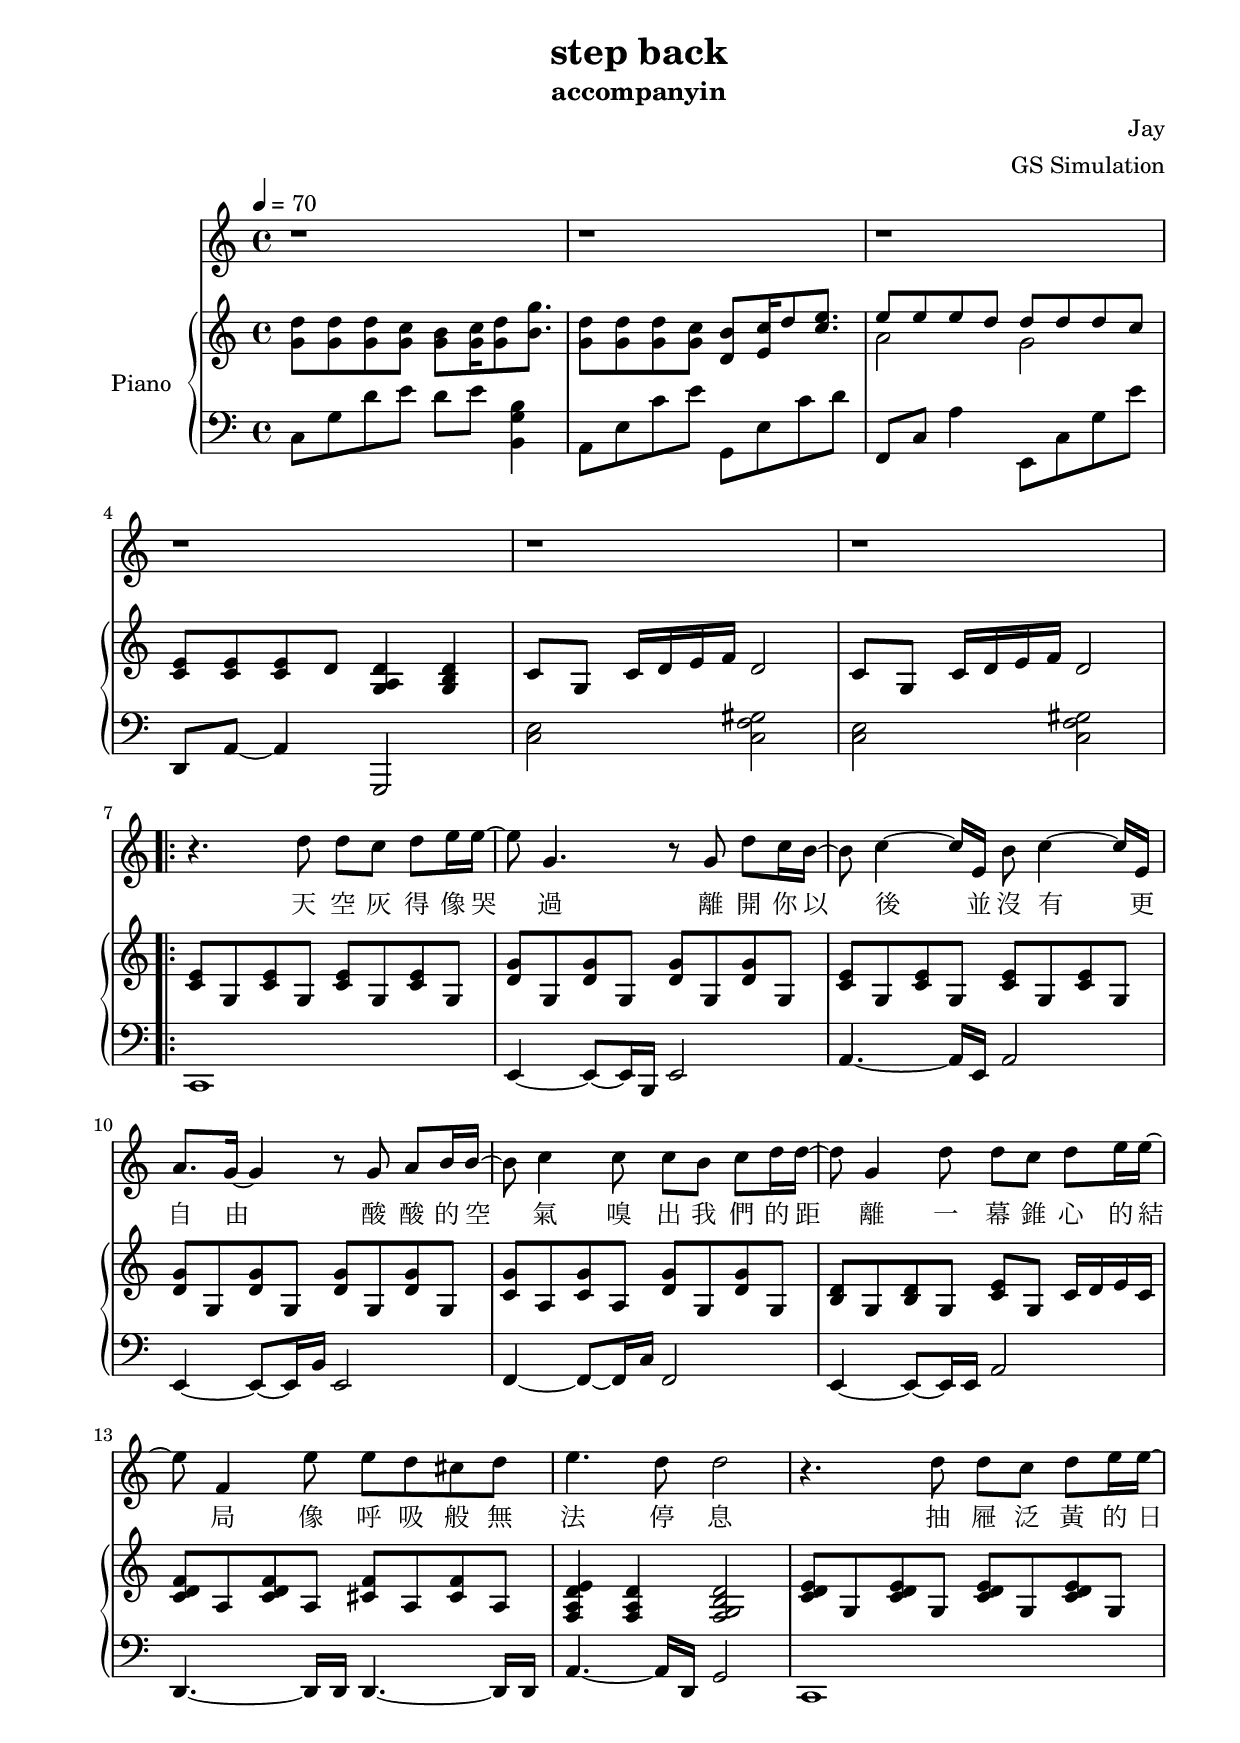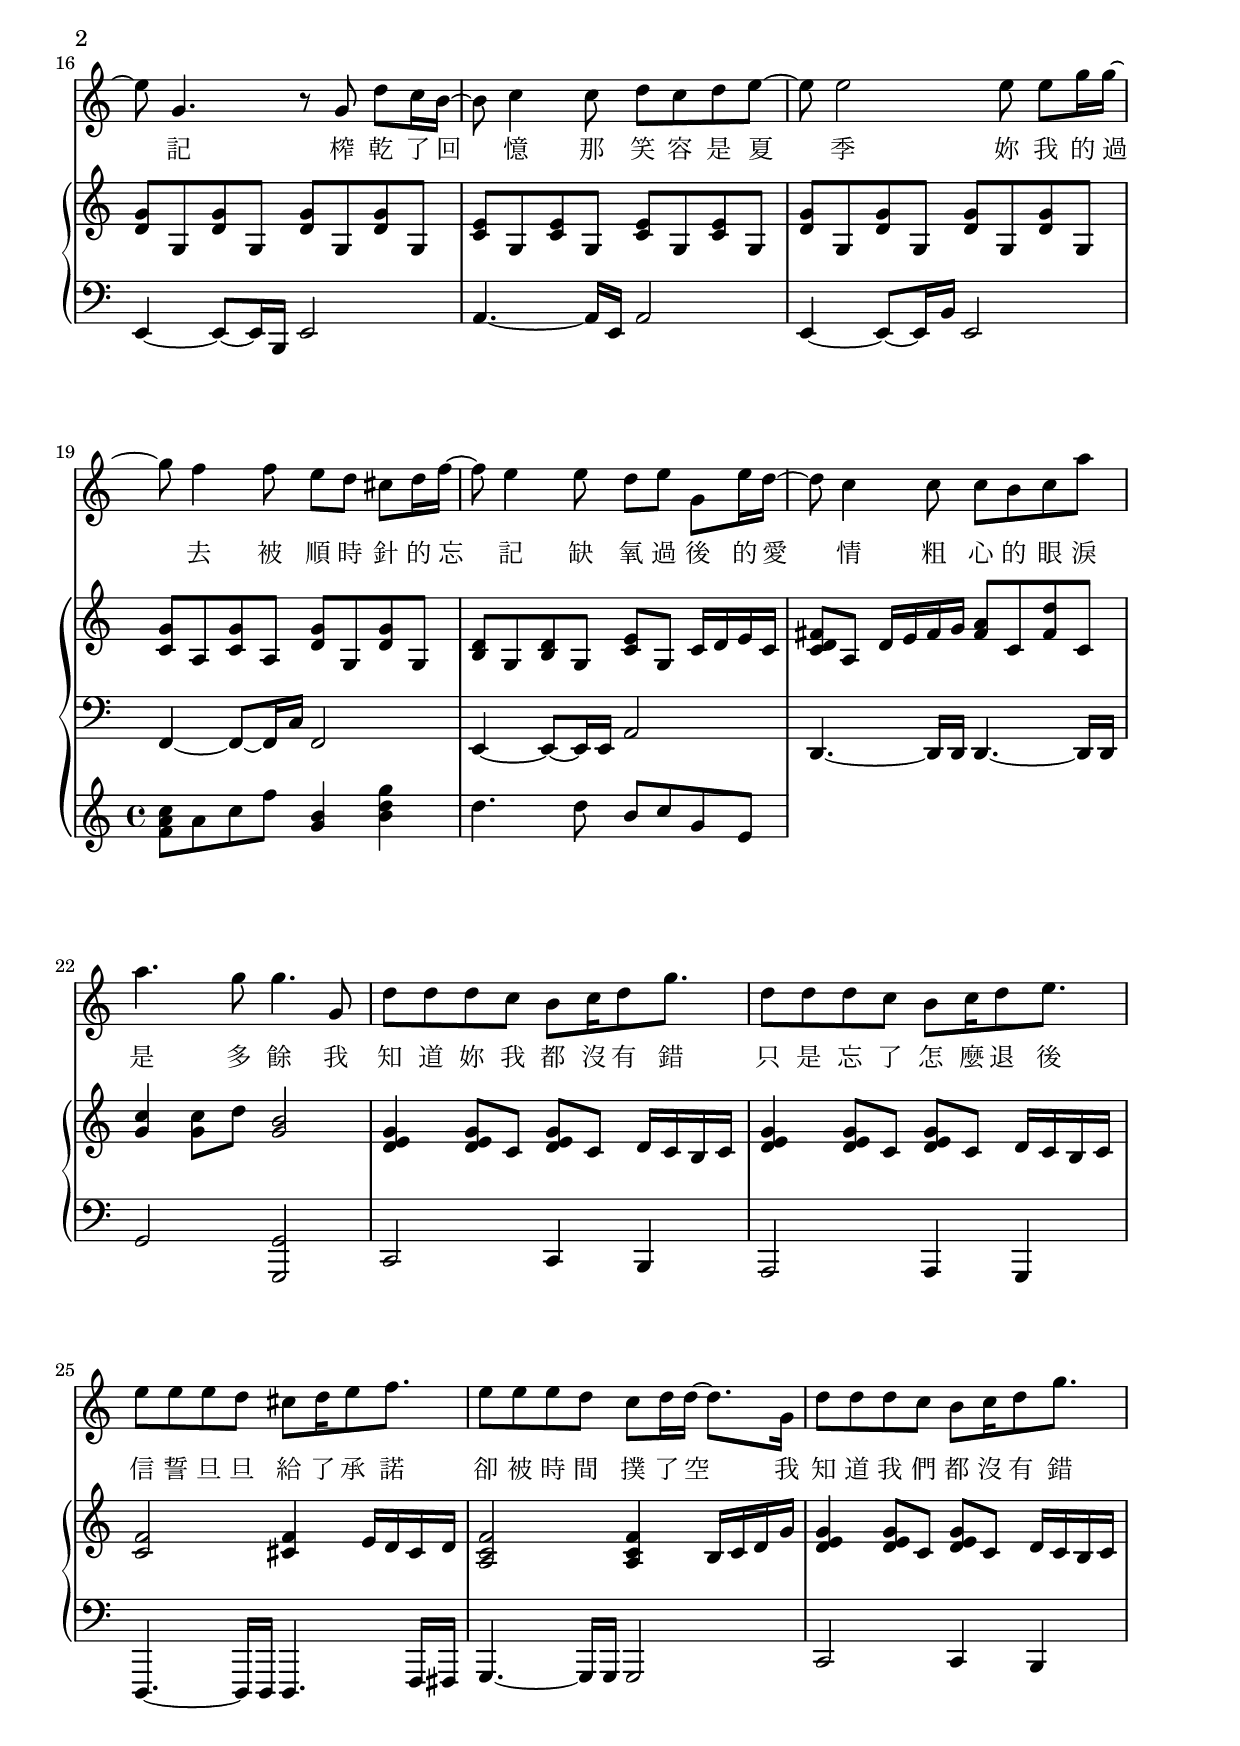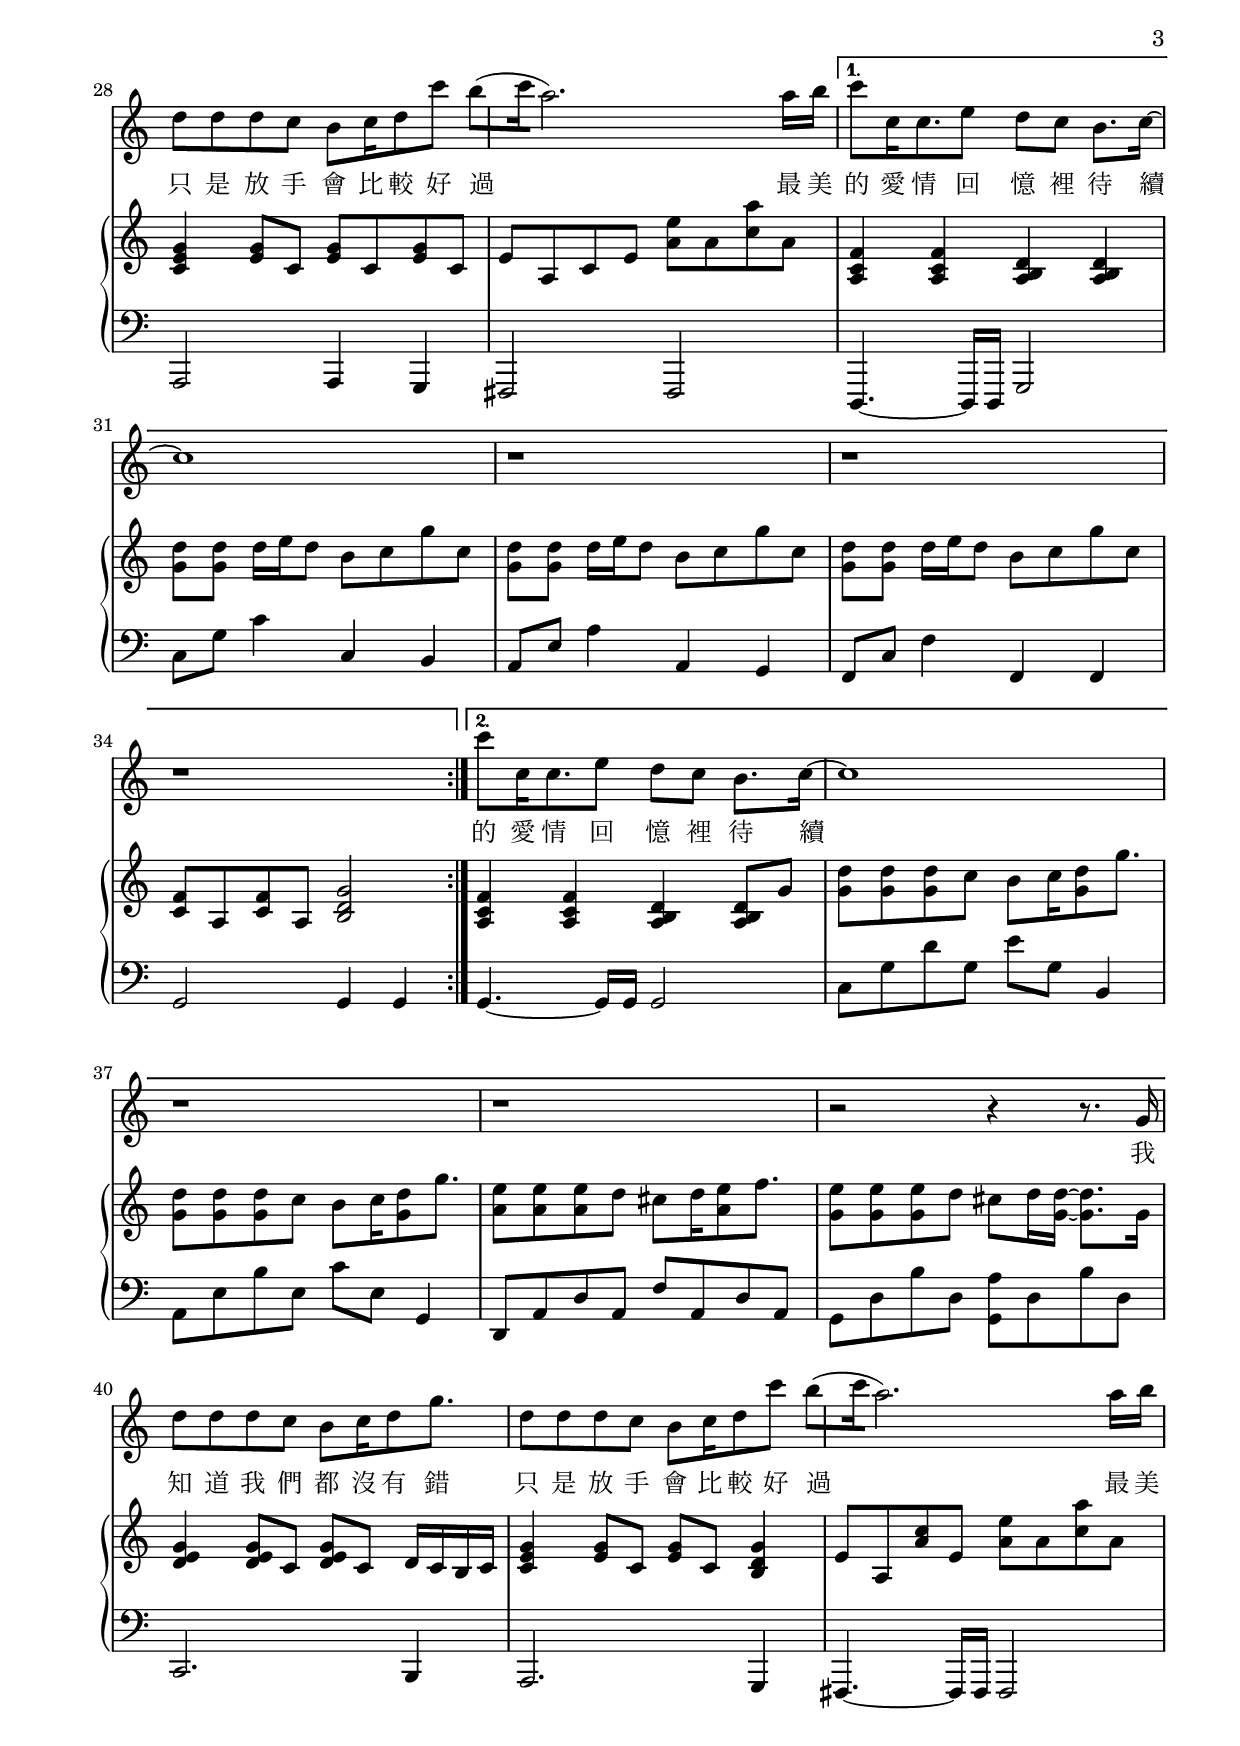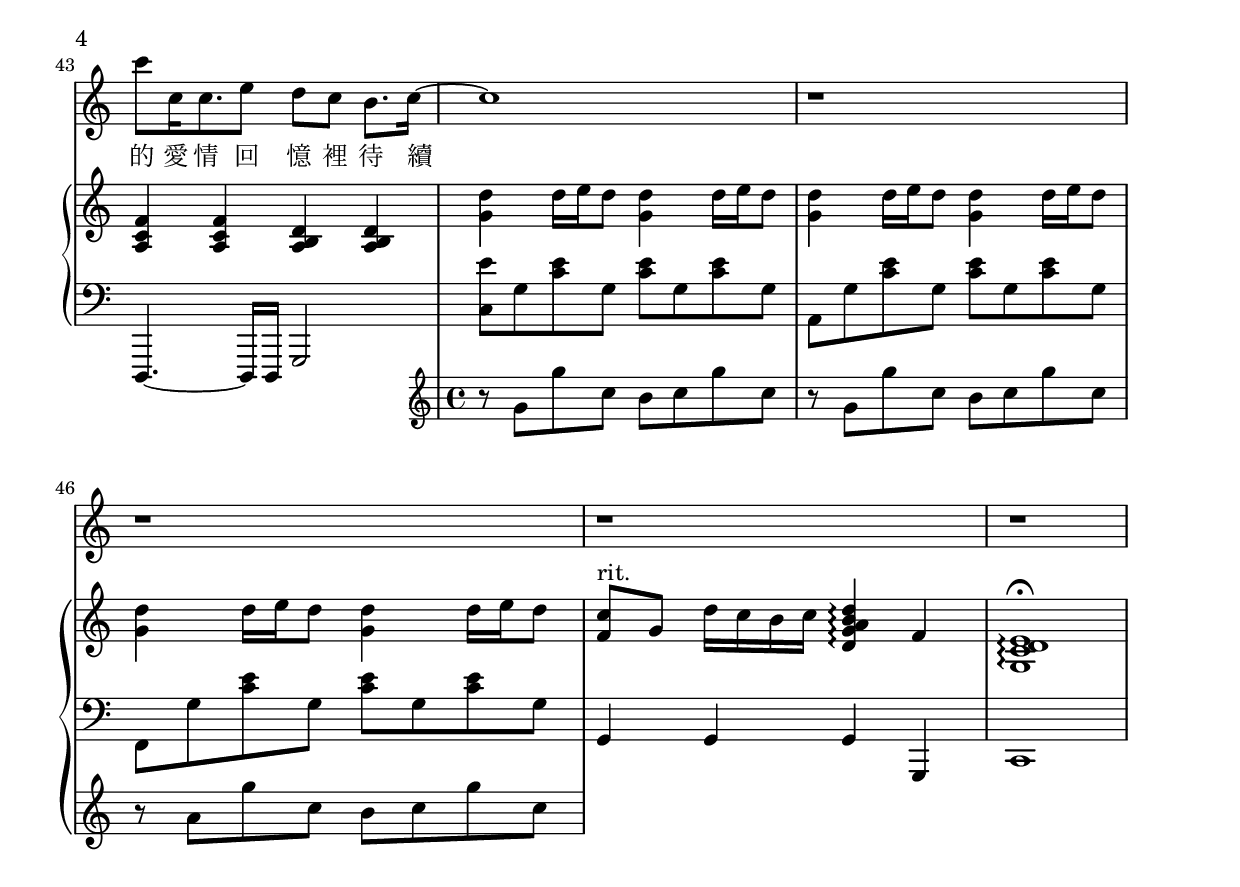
#(set-default-paper-size "a4")

\paper {
  two-sided = ##t
  inner-margin = 0.5\in
  outer-margin = 0.5\in
  binding-offset = 0.25\in
}

\header{
  title = "step back"
  subtitle = "accompanyin"
  composer = "Jay"
  arranger = "GS Simulation"
}


melody = \relative c'' {\tempo 4 = 70
  % B part
  r1 
  r 
  r 
  r 
  r 
  r 
  r4. d8 d c d e16 e16~
  e8 g,4. r8 g8 d' c16 b16~ 
  b8 c4 ~c16 e,16 b'8 c4~c16 e,16 
  a8. g16~g4 r8 g8 a b16 b16~
  b8 c4 c8 c b c d16 d16~ 
  d8 g,4 d'8 d c d e16 e16~
  e8 f,4 e'8 e d cis d
  e4. d8 d2  

  r4. d8 d c d e16 e16~
  e8 g,4. r8 g8 d' c16 b16~ 
  b8 c4 c8 d c d e8~
  e8 e2 e8 e g16 g16~
  g8 f4 f8 e d cis d16 f16~
  f8 e4 e8 d e g, e'16 d16~
  d8 c4 c8 c b c a' 
  a4. g8 g4. g,8

  % C part
  d'8 d d c b c16 d8 g8. 
  d8 d d c b c16 d8 e8. 
  e8 e e d cis d16 e8 f8.
  e8 e e d c d16 d16~ d8. g,16

  d'8 d d c b c16 d8 g8. 
  d8 d d c b c16 d8 c'8 
  b8([ c16 a2. ]) a16 b
  % repeat 1
  c8 c,16 c8. e8 d c b8. c16~
  c1
  
  r1 r1 r1
  % repeat 2
  c'8 c,16 c8. e8 d c b8. c16~
  c1 r1 r1 r2 r4 r8. g16
  
  d'8 d d c b c16 d8 g8. 
  d8 d d c b c16 d8 c'8 
  b8([ c16 a2. ]) a16 b
  c8 c,16 c8. e8 d c b8. c16~
  c1 r1 r1 r1 r1

}

text = \lyricmode {
天 空 灰 得 像 哭 過
離 開 你 以 後 並 沒 有   更 自 由 
酸 酸 的 空 氣   嗅 出 我 們 的 距 離 
一 幕 錐 心 的 結 局   像 呼 吸 般 無 法 停 息     

抽 屜 泛 黃 的 日 記   榨 乾 了 回 憶 
那 笑 容   是 夏 季   妳 我 的 過 去 被 順 時 針 的 忘 記 
缺 氧 過 後 的 愛 情   粗 心 的 眼 淚 是 多 餘 

我 知 道 妳 我 都 沒 有 錯   只 是 忘 了 怎 麼 退 後 
信 誓 旦 旦 給 了 承 諾   卻 被 時 間 撲 了 空 

我 知 道 我 們 都 沒 有 錯   只 是 放 手 會 比 較 好 過 
最 美 的 愛 情   回 憶 裡 待 續 

% repeat 2
的 愛 情   回 憶 裡 待 續  

我 知 道 我 們 都 沒 有 錯   只 是 放 手 會 比 較 好 過   
最 美 的 愛 情   回 憶 裡 待 續   
}

upper = \relative c'' {
  \time 4/4
  <g d'>8 <g d'>8 <g d'>8 <g c>8 <g b>8 <g c>16 <g d'>8 <b g'>8.
  <g d'>8 <g d'>8 <g d'>8 <g c>8 <d b'>8 <e c'>16 d'8 <c e>8.

  << { \voiceOne 
  e8 e e d d d d c
  }
  \new Voice { \voiceTwo 
  a2 g }
  >> \oneVoice

  <c, e>8 <c e> <c e> d <d a g>4 <d b g>
  c8 g c16 d e f d2
  c8 g c16 d e f d2

  % B part
  \repeat volta 2 {
  <c e>8 g <c e>8 g <c e>8 g <c e>8 g
  <d' g> g, <d' g> g, <d' g> g, <d' g> g,
  <c e>8 g <c e>8 g <c e>8 g <c e>8 g
  <d' g> g, <d' g> g, <d' g> g, <d' g> g,
  <c g'>8 a <c g'>8 a <d g>8 g, <d' g>8 g,
  <b d> g <b d> g <c e> g c16 d e c
  <c d f>8 a <c d f> a <cis f> a <cis f> a
  <f a d e>4 <f a d> <f g b d>2

  <c' d e>8 g <c d e>8 g <c d e>8 g <c d e>8 g
  <d' g> g, <d' g> g, <d' g> g, <d' g> g,
  <c e>8 g <c e>8 g <c e>8 g <c e>8 g
  <d' g> g, <d' g> g, <d' g> g, <d' g> g,
  << { <c g'>8 a <c g'>8 a <d g>8 g, <d' g>8 g,
  <b d> g <b d> g <c e> g c16 d e c }
  \new Staff { <f a c>8 a c f <g, b>4 <b d g>
  d4. d8 b c g e} >>
  <c d fis>8 a d16 e fis g <fis a>8 c <fis d'> c
  <g' c>4 <g c>8 d' <g, b>2

  <d e g>4 <d e g>8 c <d e g>8 c d16 c b c
  <d e g>4 <d e g>8 c <d e g>8 c d16 c b c
  <c f>2 <cis f>4 e16 d cis d
  <a c f>2 <a c f>4 b16 c d g
  <d e g>4 <d e g>8 c <d e g>8 c d16 c b c
  <c e g>4 <e g>8 c <e g>8 c <e g>8 c 
  e8 a, c e <a e'> a <c a'> a |
  }
  
  \alternative {
  { <f c a>4 <f c a> <d b a> <d b a>
    <g d'>8 <g d'> d'16 e d8 b c g' c,
    <g d'>8 <g d'> d'16 e d8 b c g' c,
    <g d'>8 <g d'> d'16 e d8 b c g' c,
    <c, f> a <c f> a <b d g>2 | }
  
  { <f' c a>4 <f c a> <d b a> <d b a>8 g % octave follow previous alternative b, not repeat's a
    <g d'>8 <g d'> <g d'> c b c16 <g d'>8 g'8.
    <g, d'>8 <g d'> <g d'> c b c16 <g d'>8 g'8.
    <e a,>8 <e a,>8 <e a,>8 d cis d16 <e a,>8 f8.
    <e g,>8 <e g,>8 <e g,>8 d cis d16 <d g,>16~ <d g,>8. g,16
    | }
  }

  <d e g>4 <d e g>8 c <d e g>8 c d16 c b c
  <c e g>4 <e g>8 c <e g>8 c <b d g>4
  e8 a, <a' c> e <a e'> a <c a'> a 
    
  <f c a>4 <f c a> <d b a> <d b a>
  << 
  { <g d'>4  d'16 e d8 <g, d'>4  d'16 e d8
    <g, d'>4  d'16 e d8 <g, d'>4  d'16 e d8
    <g, d'>4  d'16 e d8 <g, d'>4  d'16 e d8 }
  \new Staff \with {midiInstrument = #"acoustic guitar"} { r8 g, g' c, b c g' c,
		r8 g g' c, b c g' c,
		r8 a g' c, b c g' c, } >>
  <c f,>^"rit." g d'16 c b c <d, g a b d>4\arpeggio f4
  <e d c g>1\arpeggio\fermata 

}

lower = \relative c {
  \clef bass
  % A part
  c8 g' d' e d e <b g b,>4
  a,8 e' c' e g,, e' c' d
  f,,8 c' a'4 e,8 c' g' e'
  d,,8 a'~ a4 g,2
  <c' e>2 <c f gis>
  <c e>2 <c f gis>

  % B part
  c,1
  e4~ e8~ e16 b e2
  a4.~ a16 e a2
  e4~ e8~ e16 b' e,2
  f4~ f8~ f16 c' f,2
  e4~ e8~ e16 e a2
  d,4.~ d16 d16 d4.~ d16 d16
  a'4.~ a16 d,16 g2

  c,1
  e4~ e8~ e16 b e2
  a4.~ a16 e a2
  e4~ e8~ e16 b' e,2
  f4~ f8~ f16 c' f,2
  e4~ e8~ e16 e a2
  d,4.~ d16 d16 d4.~ d16 d16
  g2 <g g,>2

  c,2 c4 b4
  a2 a4 g4
  d4.~ d16 d16 d4. f16 fis
  g4.~ g16 g g2 
  c2 c4 b4
  a2 a4 g4
  fis2 fis2
  d4.~ d16 d g2 

  c'8 g' c4 c,4 b4 
  a8 e' a4 a,4 g4 
  f8 c' f4 f,4 f4 
  g2 g4 g4

  g4.~ g16 g g2 
  c8 g' d' g, e' g, b,4
  a8 e' b' e, c' e, g,4
  d8 a' d a f' a, d a
  g d' b' d, <a' g,> d, b' d,  

  c,2. b4
  a2.  g4
  fis4.~ fis16 fis16 fis2
  d4.~ d16 d g2 

  <c' e'>8 g' <c e> g <c e> g <c e> g
  a,8 g' <c e> g <c e> g <c e> g
  f,8  g' <c e> g <c e> g <c e> g
  g,4 g g g,
  c1

}


\score {
  <<
    \new Voice = "mel" { \melody}
    \new Lyrics \lyricsto mel \text
    \new PianoStaff \with { instrumentName = #"Piano" } <<
      \new Staff = "upper" \upper
      \new Staff = "lower" \lower
    >>
  >>
  \layout { }
  \midi { }
}
